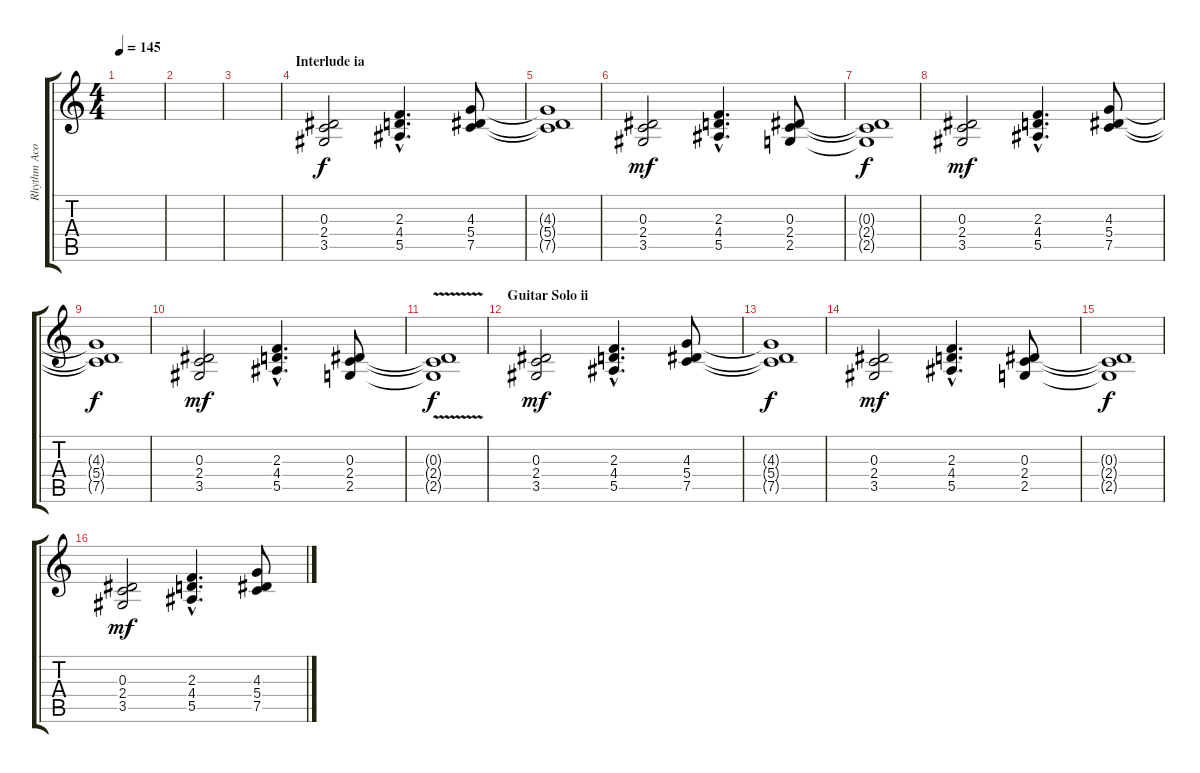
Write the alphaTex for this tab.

\track ("Rhythm Acoustic Guitar" "Rhythm Aco") {instrument acousticguitarsteel}
\staff {score tabs}
\tuning (C4 G3 Eb3 Bb2 F2 C2) {hide}
\ts (4 4)
\tempo 145
\clef g2
\ks c
|
|
|
\section ("" "Interlude ia")
(0.3 2.4 3.5).2 (2.3{hac} 4.4{hac} 5.5{hac}).4{d} (4.3 5.4 7.5).8 |
(4.3{t} 5.4{t} 7.5{t}).1{dy f} |
(0.3 2.4 3.5).2{dy mf} (2.3{hac} 4.4{hac} 5.5{hac}).4{d} (0.3 2.4 2.5).8 |
(0.3{t} 2.4{t} 2.5{t}).1{dy f} |
(0.3 2.4 3.5).2{dy mf} (2.3{hac} 4.4{hac} 5.5{hac}).4{d} (4.3 5.4 7.5).8 |
(4.3{t} 5.4{t} 7.5{t}).1{dy f} |
(0.3 2.4 3.5).2{dy mf} (2.3{hac} 4.4{hac} 5.5{hac}).4{d} (0.3 2.4 2.5).8 |
(0.3{v t} 2.4{v t} 2.5{v t}).1{dy f} |
\section ("" "Guitar Solo ii")
(0.3 2.4 3.5).2{dy mf} (2.3{hac} 4.4{hac} 5.5{hac}).4{d} (4.3 5.4 7.5).8 |
(4.3{t} 5.4{t} 7.5{t}).1{dy f} |
(0.3 2.4 3.5).2{dy mf} (2.3{hac} 4.4{hac} 5.5{hac}).4{d} (0.3 2.4 2.5).8 |
(0.3{t} 2.4{t} 2.5{t}).1{dy f} |
(0.3 2.4 3.5).2{dy mf} (2.3{hac} 4.4{hac} 5.5{hac}).4{d} (4.3 5.4 7.5).8
